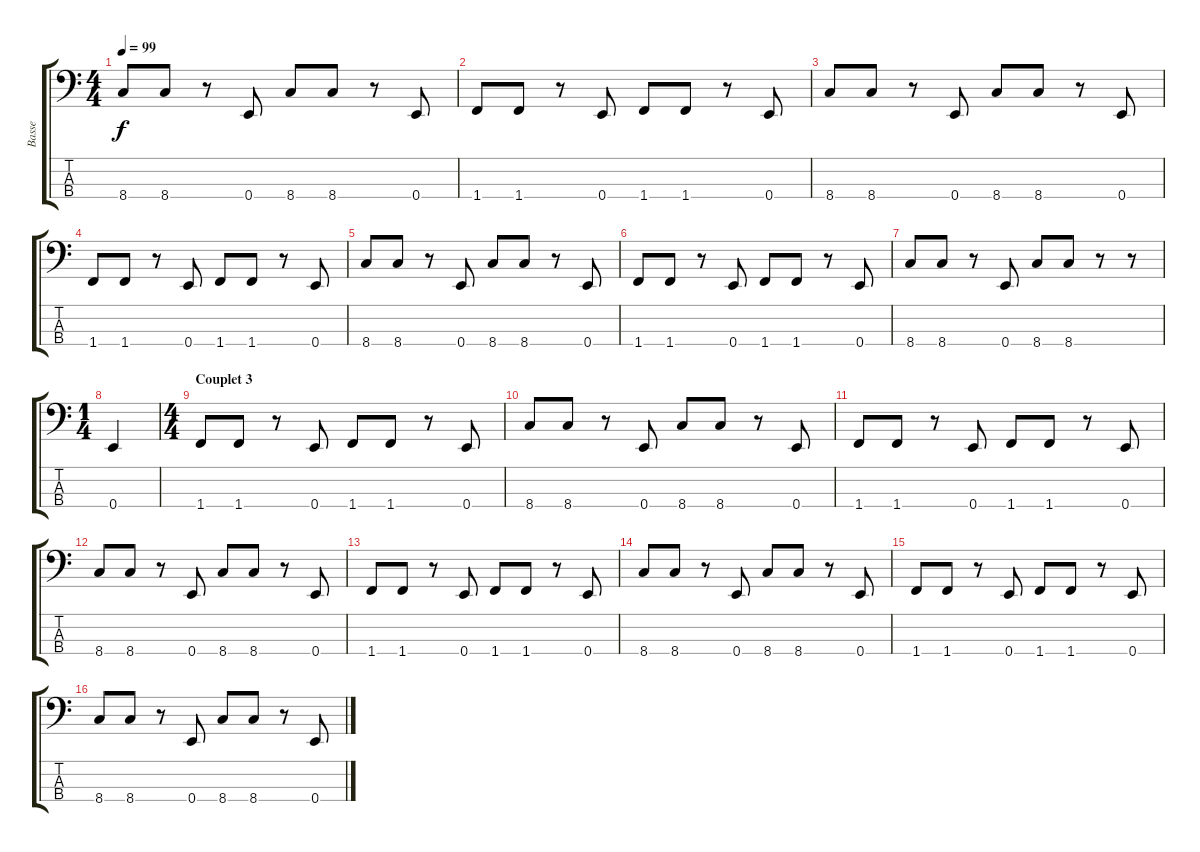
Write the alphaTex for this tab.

\track ("Basse" "Basse") {instrument electricbassfinger}
\staff {score tabs}
\tuning (G2 D2 A1 E1) {hide}
\ts (4 4)
\tempo 99
\clef f4
\ks c
8.4.8{dy f} 8.4.8 r.8 0.4.8 8.4.8 8.4.8 r.8 0.4.8 |
1.4.8 1.4.8 r.8 0.4.8 1.4.8 1.4.8 r.8 0.4.8 |
8.4.8 8.4.8 r.8 0.4.8 8.4.8 8.4.8 r.8 0.4.8 |
1.4.8 1.4.8 r.8 0.4.8 1.4.8 1.4.8 r.8 0.4.8 |
8.4.8 8.4.8 r.8 0.4.8 8.4.8 8.4.8 r.8 0.4.8 |
1.4.8 1.4.8 r.8 0.4.8 1.4.8 1.4.8 r.8 0.4.8 |
8.4.8 8.4.8 r.8 0.4.8 8.4.8 8.4.8 r.8 r.8 |
\ts (1 4)
0.4.4 |
\ts (4 4)
\section ("" "Couplet 3")
1.4.8 1.4.8 r.8 0.4.8 1.4.8 1.4.8 r.8 0.4.8 |
8.4.8 8.4.8 r.8 0.4.8 8.4.8 8.4.8 r.8 0.4.8 |
1.4.8 1.4.8 r.8 0.4.8 1.4.8 1.4.8 r.8 0.4.8 |
8.4.8 8.4.8 r.8 0.4.8 8.4.8 8.4.8 r.8 0.4.8 |
1.4.8 1.4.8 r.8 0.4.8 1.4.8 1.4.8 r.8 0.4.8 |
8.4.8 8.4.8 r.8 0.4.8 8.4.8 8.4.8 r.8 0.4.8 |
1.4.8 1.4.8 r.8 0.4.8 1.4.8 1.4.8 r.8 0.4.8 |
8.4.8 8.4.8 r.8 0.4.8 8.4.8 8.4.8 r.8 0.4.8
